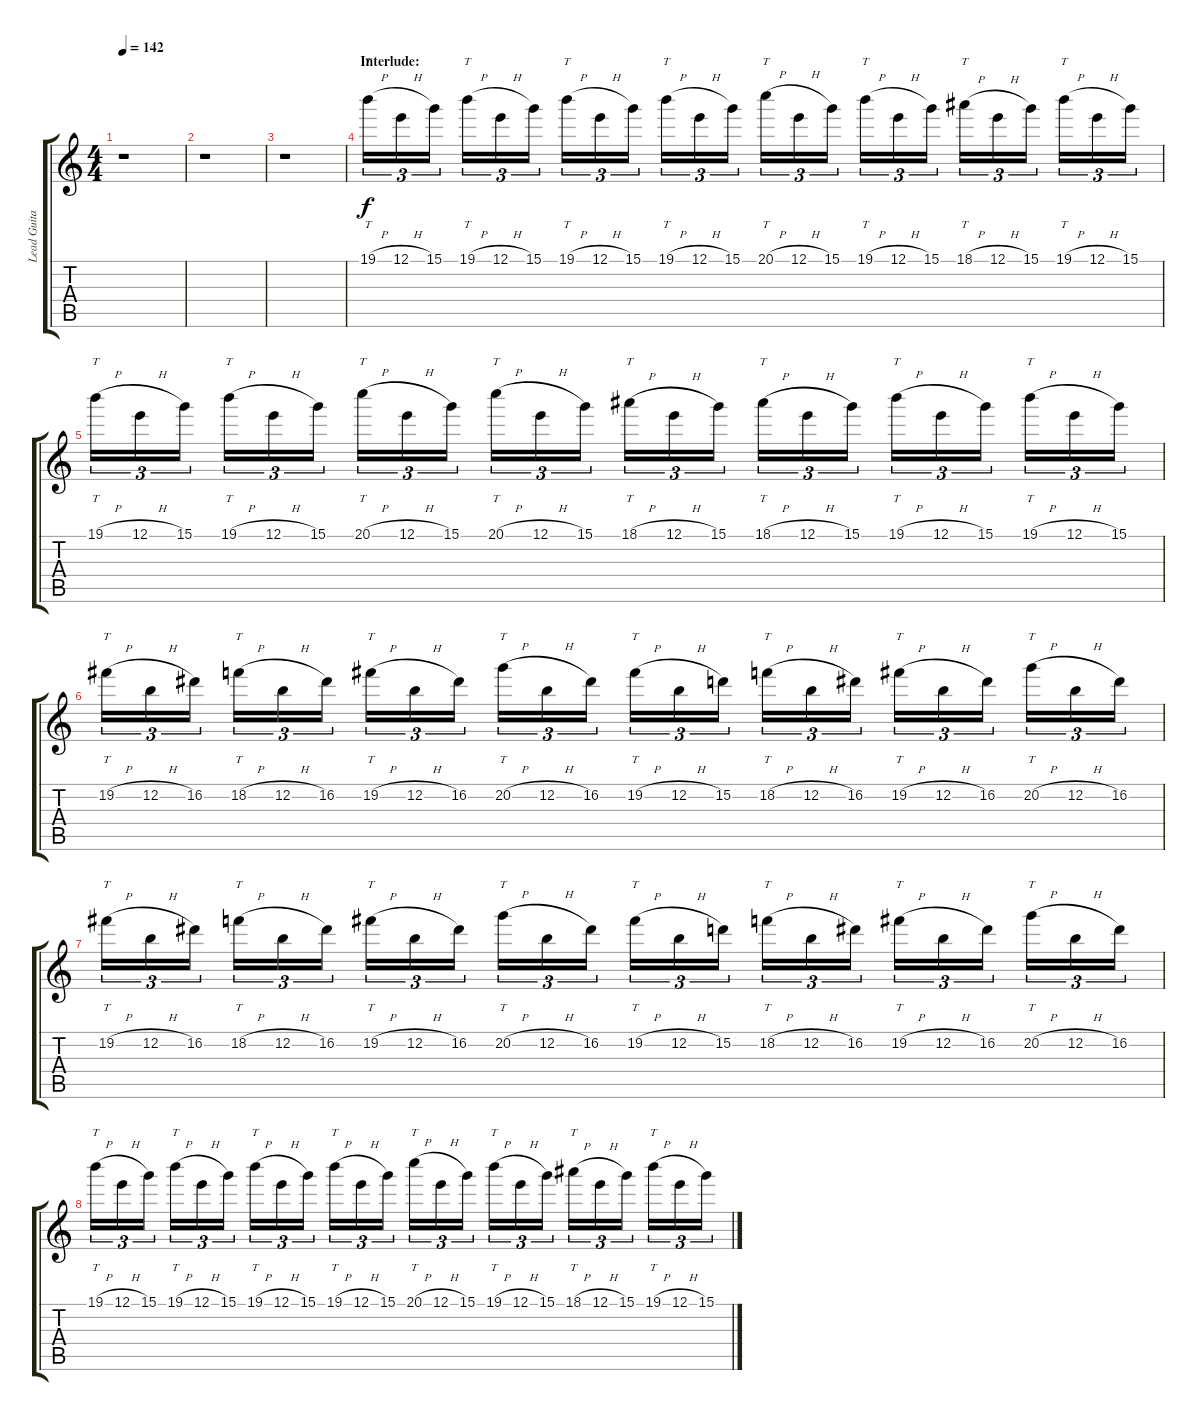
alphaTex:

\track ("Lead Guitar I" "Lead Guita") {instrument distortionguitar}
\staff {score tabs}
\tuning (E4 B3 G3 D3 A2 E2) {hide}
\ts (4 4)
\tempo 142
\clef g2
\ks c
r.1{dy f} |
r.1 |
r.1 |
\section ("" "Interlude:")
19.1{h}.16{tt tu (3 2) volume 12} 12.1{h}.16{tu (3 2)} 15.1.16{tu (3 2)} 19.1{h}.16{tt tu (3 2)} 12.1{h}.16{tu (3 2)} 15.1.16{tu (3 2)} 19.1{h}.16{tt tu (3 2)} 12.1{h}.16{tu (3 2)} 15.1.16{tu (3 2)} 19.1{h}.16{tt tu (3 2)} 12.1{h}.16{tu (3 2)} 15.1.16{tu (3 2)} 20.1{h}.16{tt tu (3 2)} 12.1{h}.16{tu (3 2)} 15.1.16{tu (3 2)} 19.1{h}.16{tt tu (3 2)} 12.1{h}.16{tu (3 2)} 15.1.16{tu (3 2)} 18.1{h}.16{tt tu (3 2)} 12.1{h}.16{tu (3 2)} 15.1.16{tu (3 2)} 19.1{h}.16{tt tu (3 2)} 12.1{h}.16{tu (3 2)} 15.1.16{tu (3 2)} |
19.1{h}.16{tt tu (3 2)} 12.1{h}.16{tu (3 2)} 15.1.16{tu (3 2)} 19.1{h}.16{tt tu (3 2)} 12.1{h}.16{tu (3 2)} 15.1.16{tu (3 2)} 20.1{h}.16{tt tu (3 2)} 12.1{h}.16{tu (3 2)} 15.1.16{tu (3 2)} 20.1{h}.16{tt tu (3 2)} 12.1{h}.16{tu (3 2)} 15.1.16{tu (3 2)} 18.1{h}.16{tt tu (3 2)} 12.1{h}.16{tu (3 2)} 15.1.16{tu (3 2)} 18.1{h}.16{tt tu (3 2)} 12.1{h}.16{tu (3 2)} 15.1.16{tu (3 2)} 19.1{h}.16{tt tu (3 2)} 12.1{h}.16{tu (3 2)} 15.1.16{tu (3 2)} 19.1{h}.16{tt tu (3 2)} 12.1{h}.16{tu (3 2)} 15.1.16{tu (3 2)} |
19.2{h}.16{tt tu (3 2)} 12.2{h}.16{tu (3 2)} 16.2.16{tu (3 2)} 18.2{h}.16{tt tu (3 2)} 12.2{h}.16{tu (3 2)} 16.2.16{tu (3 2)} 19.2{h}.16{tt tu (3 2)} 12.2{h}.16{tu (3 2)} 16.2.16{tu (3 2)} 20.2{h}.16{tt tu (3 2)} 12.2{h}.16{tu (3 2)} 16.2.16{tu (3 2)} 19.2{h}.16{tt tu (3 2)} 12.2{h}.16{tu (3 2)} 15.2.16{tu (3 2)} 18.2{h}.16{tt tu (3 2)} 12.2{h}.16{tu (3 2)} 16.2.16{tu (3 2)} 19.2{h}.16{tt tu (3 2)} 12.2{h}.16{tu (3 2)} 16.2.16{tu (3 2)} 20.2{h}.16{tt tu (3 2)} 12.2{h}.16{tu (3 2)} 16.2.16{tu (3 2)} |
19.2{h}.16{tt tu (3 2)} 12.2{h}.16{tu (3 2)} 16.2.16{tu (3 2)} 18.2{h}.16{tt tu (3 2)} 12.2{h}.16{tu (3 2)} 16.2.16{tu (3 2)} 19.2{h}.16{tt tu (3 2)} 12.2{h}.16{tu (3 2)} 16.2.16{tu (3 2)} 20.2{h}.16{tt tu (3 2)} 12.2{h}.16{tu (3 2)} 16.2.16{tu (3 2)} 19.2{h}.16{tt tu (3 2)} 12.2{h}.16{tu (3 2)} 15.2.16{tu (3 2)} 18.2{h}.16{tt tu (3 2)} 12.2{h}.16{tu (3 2)} 16.2.16{tu (3 2)} 19.2{h}.16{tt tu (3 2)} 12.2{h}.16{tu (3 2)} 16.2.16{tu (3 2)} 20.2{h}.16{tt tu (3 2)} 12.2{h}.16{tu (3 2)} 16.2.16{tu (3 2)} |
19.1{h}.16{tt tu (3 2)} 12.1{h}.16{tu (3 2)} 15.1.16{tu (3 2)} 19.1{h}.16{tt tu (3 2)} 12.1{h}.16{tu (3 2)} 15.1.16{tu (3 2)} 19.1{h}.16{tt tu (3 2)} 12.1{h}.16{tu (3 2)} 15.1.16{tu (3 2)} 19.1{h}.16{tt tu (3 2)} 12.1{h}.16{tu (3 2)} 15.1.16{tu (3 2)} 20.1{h}.16{tt tu (3 2)} 12.1{h}.16{tu (3 2)} 15.1.16{tu (3 2)} 19.1{h}.16{tt tu (3 2)} 12.1{h}.16{tu (3 2)} 15.1.16{tu (3 2)} 18.1{h}.16{tt tu (3 2)} 12.1{h}.16{tu (3 2)} 15.1.16{tu (3 2)} 19.1{h}.16{tt tu (3 2)} 12.1{h}.16{tu (3 2)} 15.1.16{tu (3 2)}
